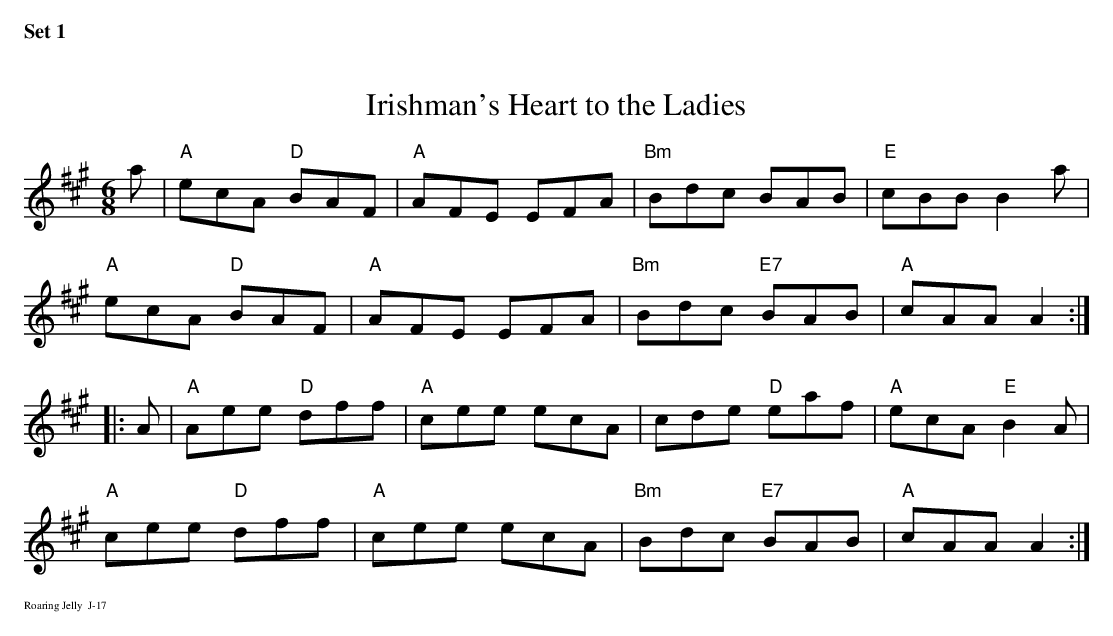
X:1
T: Irishman's Heart to the Ladies
M: 6/8
K: A
a| "A"ecA "D"BAF| "A"AFE EFA| "Bm"Bdc BAB| "E"cBB B2 a|
   "A"ecA "D"BAF| "A"AFE EFA| "Bm"Bdc "E7"BAB| "A"cAA A2 :|
|:A| "A"Aee "D"dff| "A"cee ecA| cde "D"eaf| "A"ecA "E"B2 A|
   "A"cee "D"dff| "A"cee ecA| "Bm"Bdc "E7"BAB| "A"cAA A2 :|
